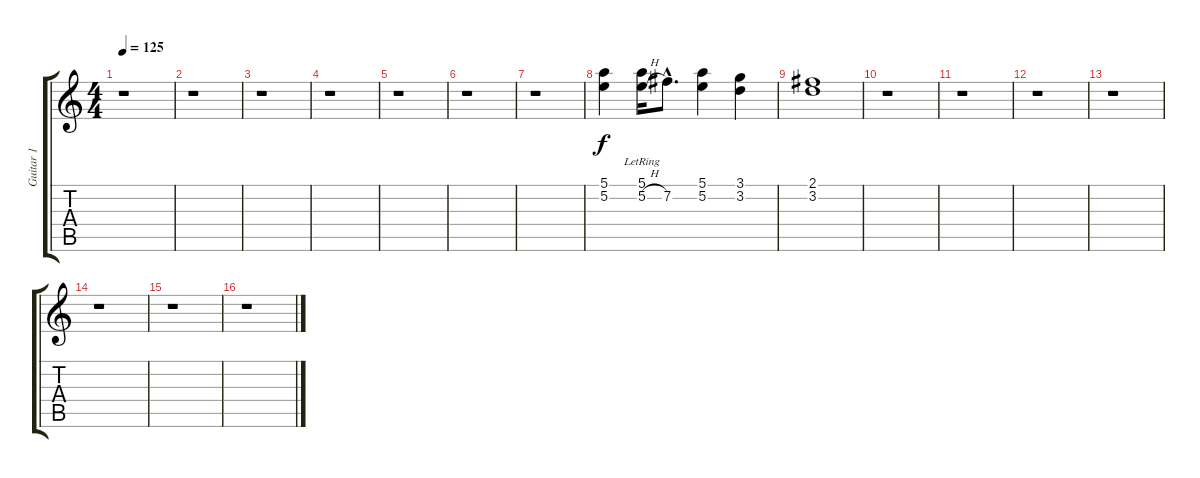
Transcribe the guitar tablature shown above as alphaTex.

\track ("Guitar 1" "Guitar 1") {instrument electricguitarclean}
\staff {score tabs}
\tuning (E4 B3 G3 D3 A2 E2) {hide}
\ts (4 4)
\tempo 125
\clef g2
\ks c
r.1{dy f} |
r.1 |
r.1 |
r.1 |
r.1 |
r.1 |
r.1 |
(5.1 5.2).4 (5.1{lr} 5.2{h}).16 7.2{hac}.8{d} (5.1 5.2).4 (3.1 3.2).4 |
(2.1 3.2).1 |
r.1 |
r.1 |
r.1 |
r.1 |
r.1 |
r.1 |
r.1
